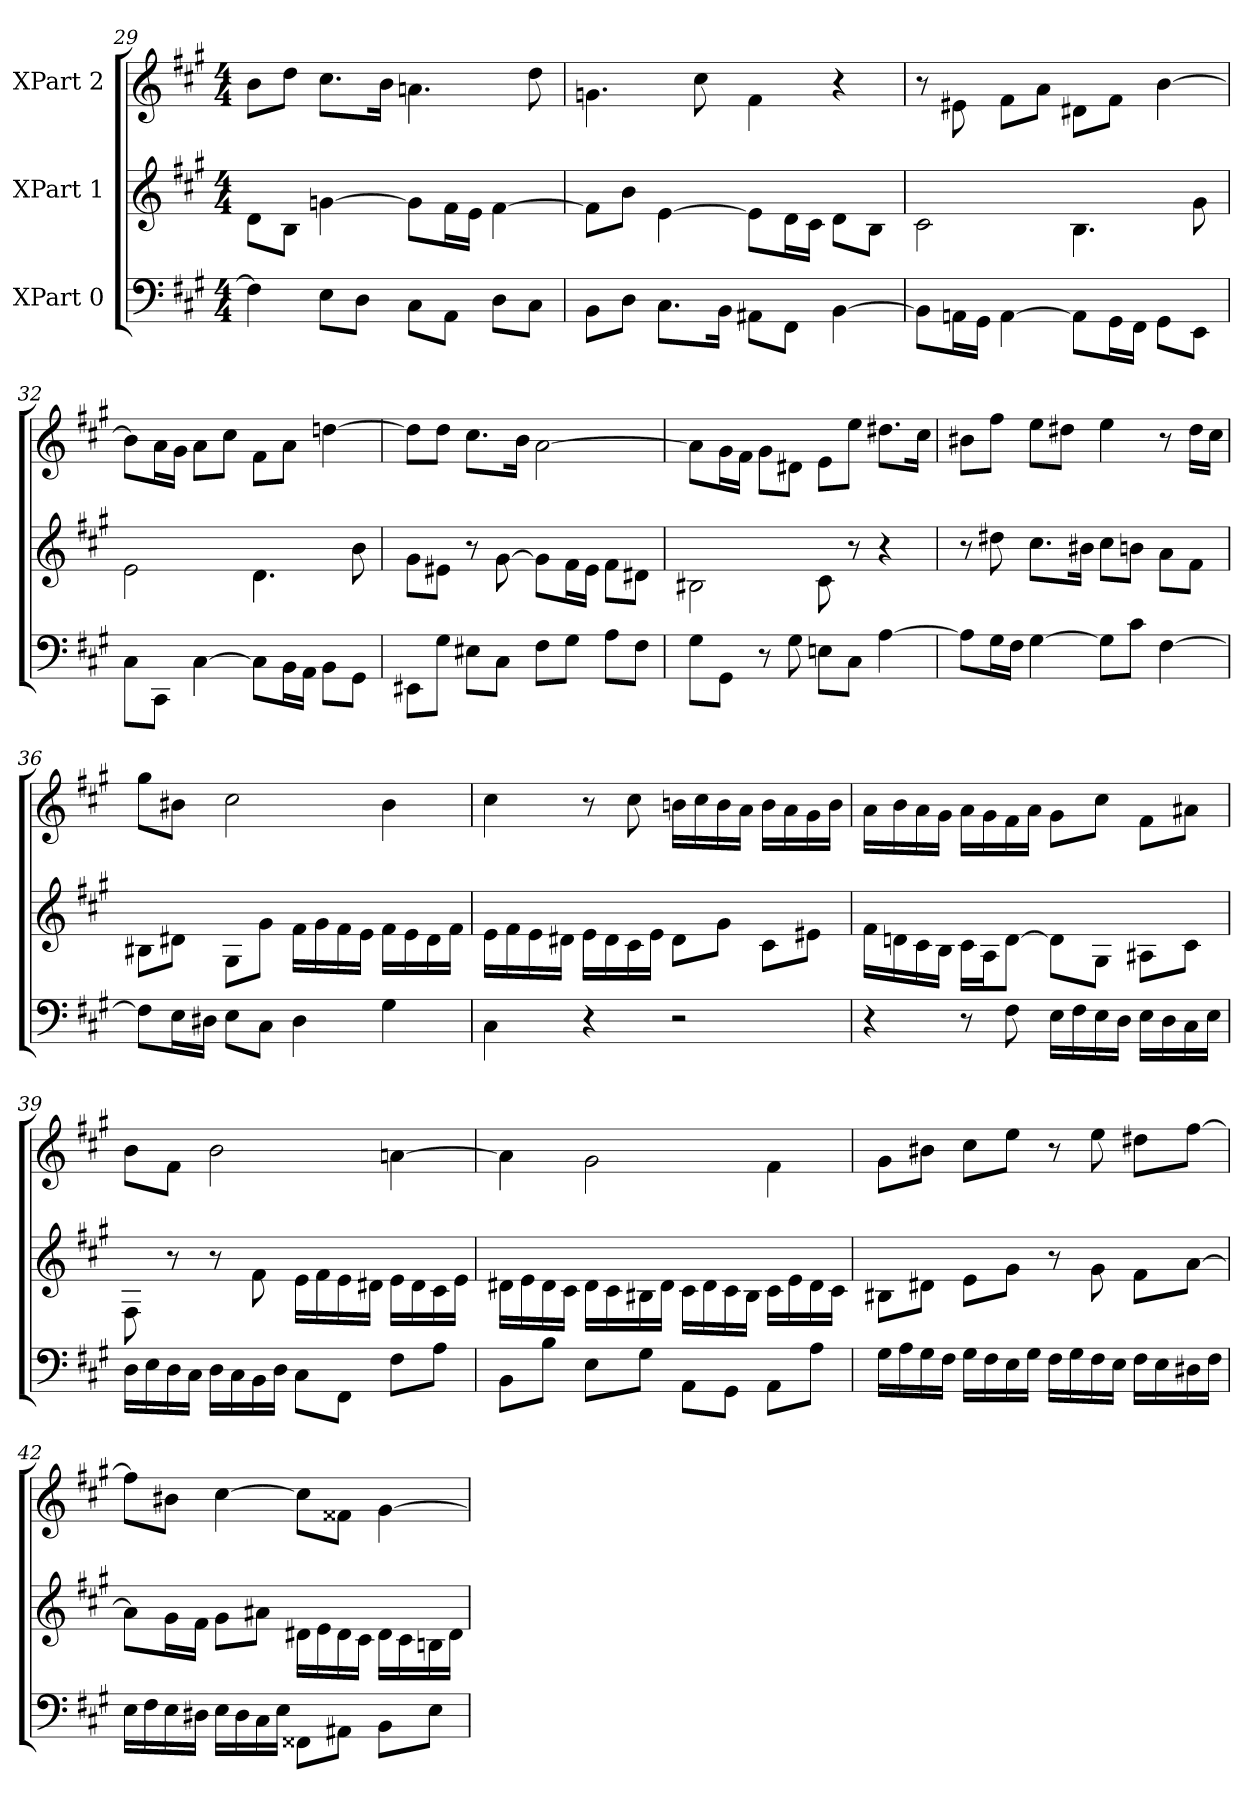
**kern	**kern	**kern
*part3	*part2	*part1
*staff3	*staff2	*staff1
*I"XPart 0	*I"XPart 1	*I"XPart 2
*clefF4	*clefG2	*clefG2
*k[f#c#g#]	*k[f#c#g#]	*k[f#c#g#]
*M4/4	*M4/4	*M4/4
=29	=29	=29
4F#\]	8d\L	8b\L
.	8B\J	8dd\J
8E\L	[4gn\	8.cc#\L
8D\J	.	.
.	.	16b\J
8C#\L	8g\L]	4.an\
8AA\J	16f#\	.
.	16e\J	.
8D\L	[4f#\	.
8C#\J	.	8dd\
=30	=30	=30
8BB\L	8f#\L]	4.gn\
8D\J	8b\J	.
8.C#\L	[4e\	.
.	.	8cc#\
16BB\J	.	.
8AA#X\L	8e\L]	4f#\
8FF#\J	16d\	.
.	16c#\J	.
[4BB\	8d\L	4r
.	8B\J	.
=31	=31	=31
8BB\L]	2c#\	8r
16AAn\	.	8e#X\
16GG#\J	.	.
[4AA\	.	8f#\L
.	.	8a\J
8AA\L]	4.B\	8d#X\L
16GG#\	.	8f#\J
16FF#\J	.	.
8GG#\L	.	[4b\
8EE\J	8g#\	.
=32	=32	=32
8C#\L	2e\	8b\L]
8CC#\J	.	16a\
.	.	16g#\J
[4C#\	.	8a\L
.	.	8cc#\J
8C#\L]	4.d\	8f#\L
16BB\	.	8a\J
16AA\J	.	.
8BB\L	.	[4ddn\
8GG#\J	8b\	.
=33	=33	=33
8EE#X\L	8g#\L	8dd\L]
8G#\J	8e#X\J	8dd\J
8E#\L	8r	8.cc#\L
8C#\J	[8g#\	.
.	.	16b\J
8F#\L	8g#\L]	[2a\
8G#\J	16f#\	.
.	16e#\J	.
8A\L	8f#\L	.
8F#\J	8d#X\J	.
=34	=34	=34
8G#\L	2B#X\	8a\L]
8GG#\J	.	16g#\
.	.	16f#\J
8r	.	8g#\L
8G#\	.	8d#X\J
8En\L	8c#\	8e\L
8C#\J	8r	8ee\J
[4A\	4r	8.dd#\L
.	.	16cc#\J
=35	=35	=35
8A\L]	8r	8b#X\L
16G#\	8dd#X\	8ff#\J
16F#\J	.	.
[4G#\	8.cc#\L	8ee\L
.	.	8dd#X\J
.	16b#X\J	.
8G#\L]	8cc#\L	4ee\
8c#\J	8bn\J	.
[4F#\	8a\L	8r
.	8f#\J	16dd#\L
.	.	16cc#\J
=36	=36	=36
8F#\L]	8B#X\L	8gg#\L
16E\	8d#X\J	8b#X\J
16D#X\J	.	.
8E\L	8G#\L	2cc#\
8C#\J	8g#\J	.
4D#\	16f#\L	.
.	16g#\	.
.	16f#\	.
.	16e\J	.
4G#\	16f#\L	4b#\
.	16e\	.
.	16d#\	.
.	16f#\J	.
=37	=37	=37
4C#\	16e\L	4cc#\
.	16f#\	.
.	16e\	.
.	16d#X\J	.
4r	16e\L	8r
.	16d#\	.
.	16c#\	8cc#\
.	16e\J	.
2r	8d#\L	16bn\L
.	.	16cc#\
.	8g#\J	16b\
.	.	16a\J
.	8c#\L	16b\L
.	.	16a\
.	8e#X\J	16g#\
.	.	16b\J
=38	=38	=38
4r	16f#\L	16a\L
.	16dn\	16b\
.	16c#\	16a\
.	16B\J	16g#\J
8r	16c#\L	16a\L
.	16A\	16g#\
8F#\	[8d\J	16f#\
.	.	16a\J
16E\L	8d\L]	8g#\L
16F#\	.	.
16E\	8G#\J	8cc#\J
16D\J	.	.
16E\L	8A#X\L	8f#\L
16D\	.	.
16C#\	8c#\J	8a#X\J
16E\J	.	.
=39	=39	=39
16D\L	8F#\	8b\L
16E\	.	.
16D\	8r	8f#\J
16C#\J	.	.
16D\L	8r	2b\
16C#\	.	.
16BB\	8f#\	.
16D\J	.	.
8C#\L	16e\L	.
.	16f#\	.
8FF#\J	16e\	.
.	16d#X\J	.
8F#\L	16e\L	[4an\
.	16d#\	.
8A\J	16c#\	.
.	16e\J	.
=40	=40	=40
8BB\L	16d#X\L	4a\]
.	16e\	.
8B\J	16d#\	.
.	16c#\J	.
8E\L	16d#\L	2g#\
.	16c#\	.
8G#\J	16B#X\	.
.	16d#\J	.
8AA\L	16c#\L	.
.	16d#\	.
8GG#\J	16c#\	.
.	16B#\J	.
8AA\L	16c#\L	4f#\
.	16e\	.
8A\J	16d#\	.
.	16c#\J	.
=41	=41	=41
16G#\L	8B#X\L	8g#\L
16A\	.	.
16G#\	8d#X\J	8b#X\J
16F#\J	.	.
16G#\L	8e\L	8cc#\L
16F#\	.	.
16E\	8g#\J	8ee\J
16G#\J	.	.
16F#\L	8r	8r
16G#\	.	.
16F#\	8g#\	8ee\
16E\J	.	.
16F#\L	8f#\L	8dd#X\L
16E\	.	.
16D#X\	[8a\J	[8ff#\J
16F#\J	.	.
=42	=42	=42
16E\L	8a\L]	8ff#\L]
16F#\	.	.
16E\	16g#\	8b#X\J
16D#X\J	16f#\J	.
16E\L	8g#\L	[4cc#\
16D#\	.	.
16C#\	8a#X\J	.
16E\J	.	.
8FF##X\L	16d#X\L	8cc#\L]
.	16e\	.
8AA#X\J	16d#\	8f##X\J
.	16c#\J	.
8BB\L	16d#\L	[4g#\
.	16c#\	.
8E\J	16Bn\	.
.	16d#\J	.
=	=	=
*-	*-	*-
